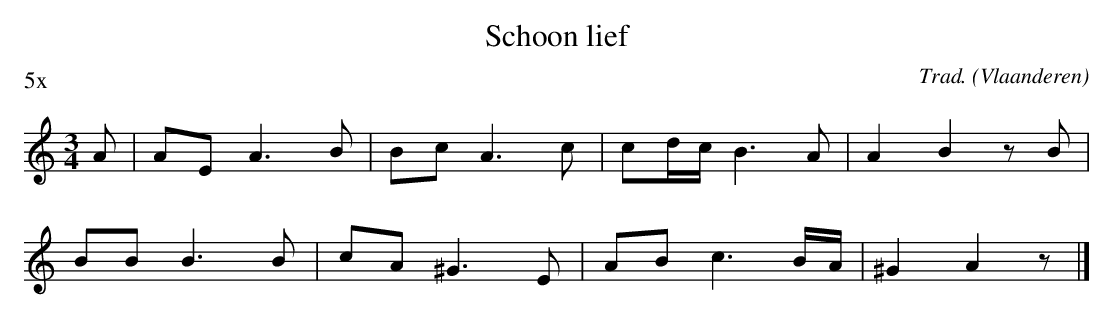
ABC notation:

X:1
T:Schoon lief
C:Trad.
O:Vlaanderen
P:5x
L:1/8
M:3/4
K:Am
A | AE A3 B | Bc A3 c | cd/c/ B3 A | A2 B2 z B |
BB B3 B | cA ^G3 E | AB c3 B/A/ | ^G2 A2 z |]
